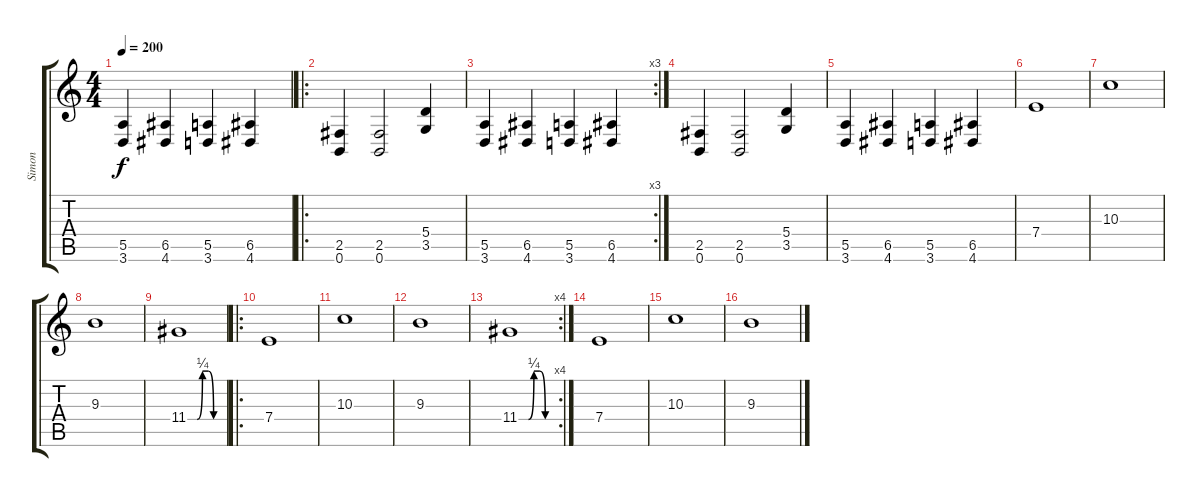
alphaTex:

\track ("Simon" "Simon") {instrument distortionguitar}
\staff {score tabs}
\tuning (B3 Gb3 D3 A2 E2 B1) {hide}
\ts (4 4)
\tempo 200
\clef g2
\ks c
(5.5 3.6).4{dy f} (6.5 4.6).4 (5.5 3.6).4 (6.5 4.6).4 |
\ro
(2.5 0.6).4 (2.5 0.6).2 (5.4 3.5).4 |
\rc 3
(5.5 3.6).4 (6.5 4.6).4 (5.5 3.6).4 (6.5 4.6).4 |
(2.5 0.6).4 (2.5 0.6).2 (5.4 3.5).4 |
(5.5 3.6).4 (6.5 4.6).4 (5.5 3.6).4 (6.5 4.6).4 |
7.4.1 |
10.3.1 |
9.3.1 |
11.4{be (custom 0 0 16 0 25 1 35 1 44 0 60 0)}.1 |
\ro
7.4.1 |
10.3.1 |
9.3.1 |
\rc 4
11.4{be (custom 0 0 16 0 25 1 35 1 44 0 60 0)}.1 |
7.4.1 |
10.3.1 |
9.3.1
